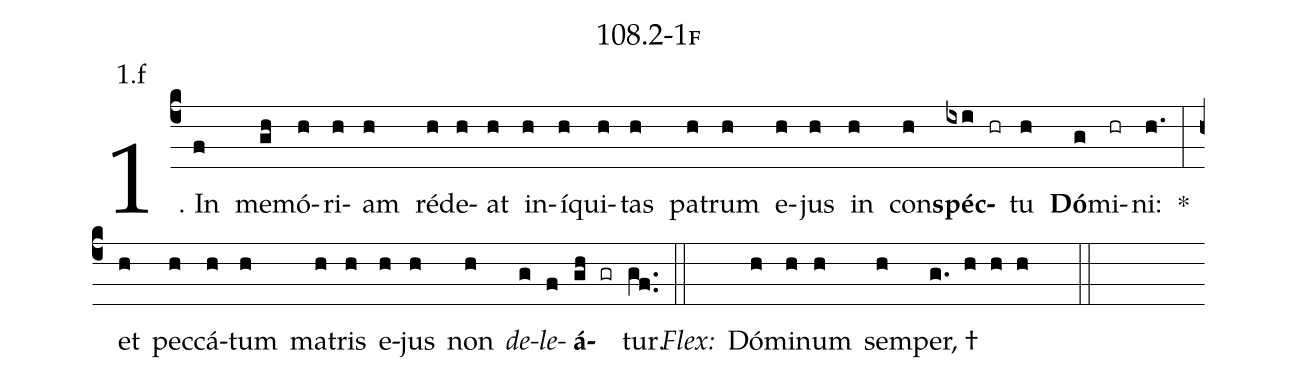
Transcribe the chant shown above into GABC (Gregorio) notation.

name: 108.2-1f;
annotation: 1.f;
%%
(c4)1. In(f) me(gh)mó(h)ri(h)am(h) réd(h)e(h)at(h) in(h)í(h)qui(h)tas(h) pa(h)trum(h) e(h)jus(h) in(h) con(h)<b>spéc</b>(ixi hr)tu(h) <b>Dó</b>(g)mi(hr)ni:(h.) *(:) et(h) pec(h)cá(h)tum(h) ma(h)tris(h) e(h)jus(h) non(h) <i>de</i>(g)<i>le</i>(f)<b>á</b>(gh gr)tur.(gf..) (::)
<i>Flex:</i>()  Dó(h)mi(h)num(h) sem(h)per, †(g. h h h  ::)
